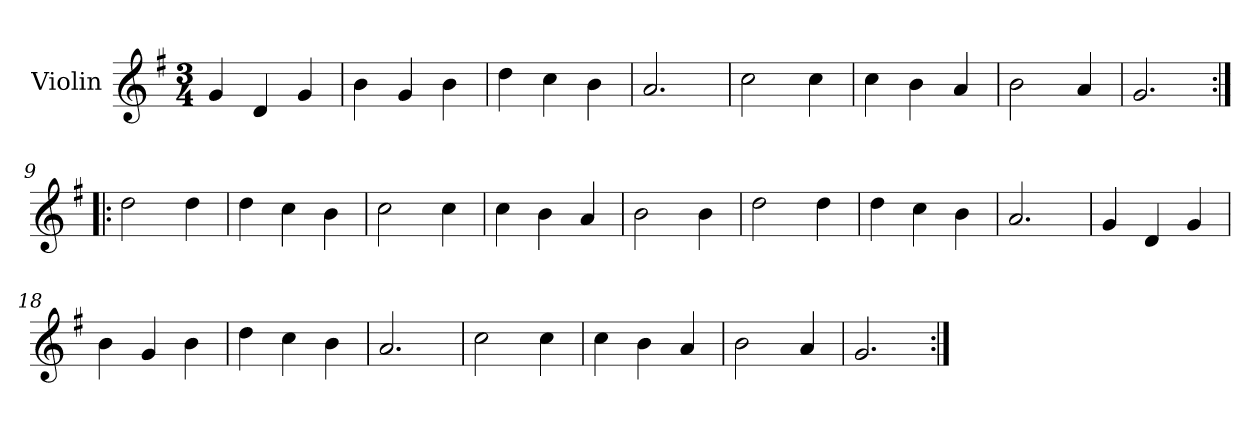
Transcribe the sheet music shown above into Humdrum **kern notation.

**kern
*part1
*staff1
*I"Violin
*I'Vln.
*clefG2
*k[f#]
*M3/4
=1
4g/
4d/
4g/
=2
4b\
4g/
4b\
=3
4dd\
4cc\
4b\
=4
2.a/
=5
2cc\
4cc\
=6
4cc\
4b\
4a/
=7
2b\
4a/
=8
2.g/
!!LO:LB:g=z
=9:|!|:
2dd\
4dd\
=10
4dd\
4cc\
4b\
=11
2cc\
4cc\
=12
4cc\
4b\
4a/
=13
2b\
4b\
=14
2dd\
4dd\
=15
4dd\
4cc\
4b\
=16
2.a/
!!LO:LB:g=z
=17
4g/
4d/
4g/
=18
4b\
4g/
4b\
=19
4dd\
4cc\
4b\
=20
2.a/
=21
2cc\
4cc\
=22
4cc\
4b\
4a/
=23
2b\
4a/
=24
2.g/
=:|!
*-
